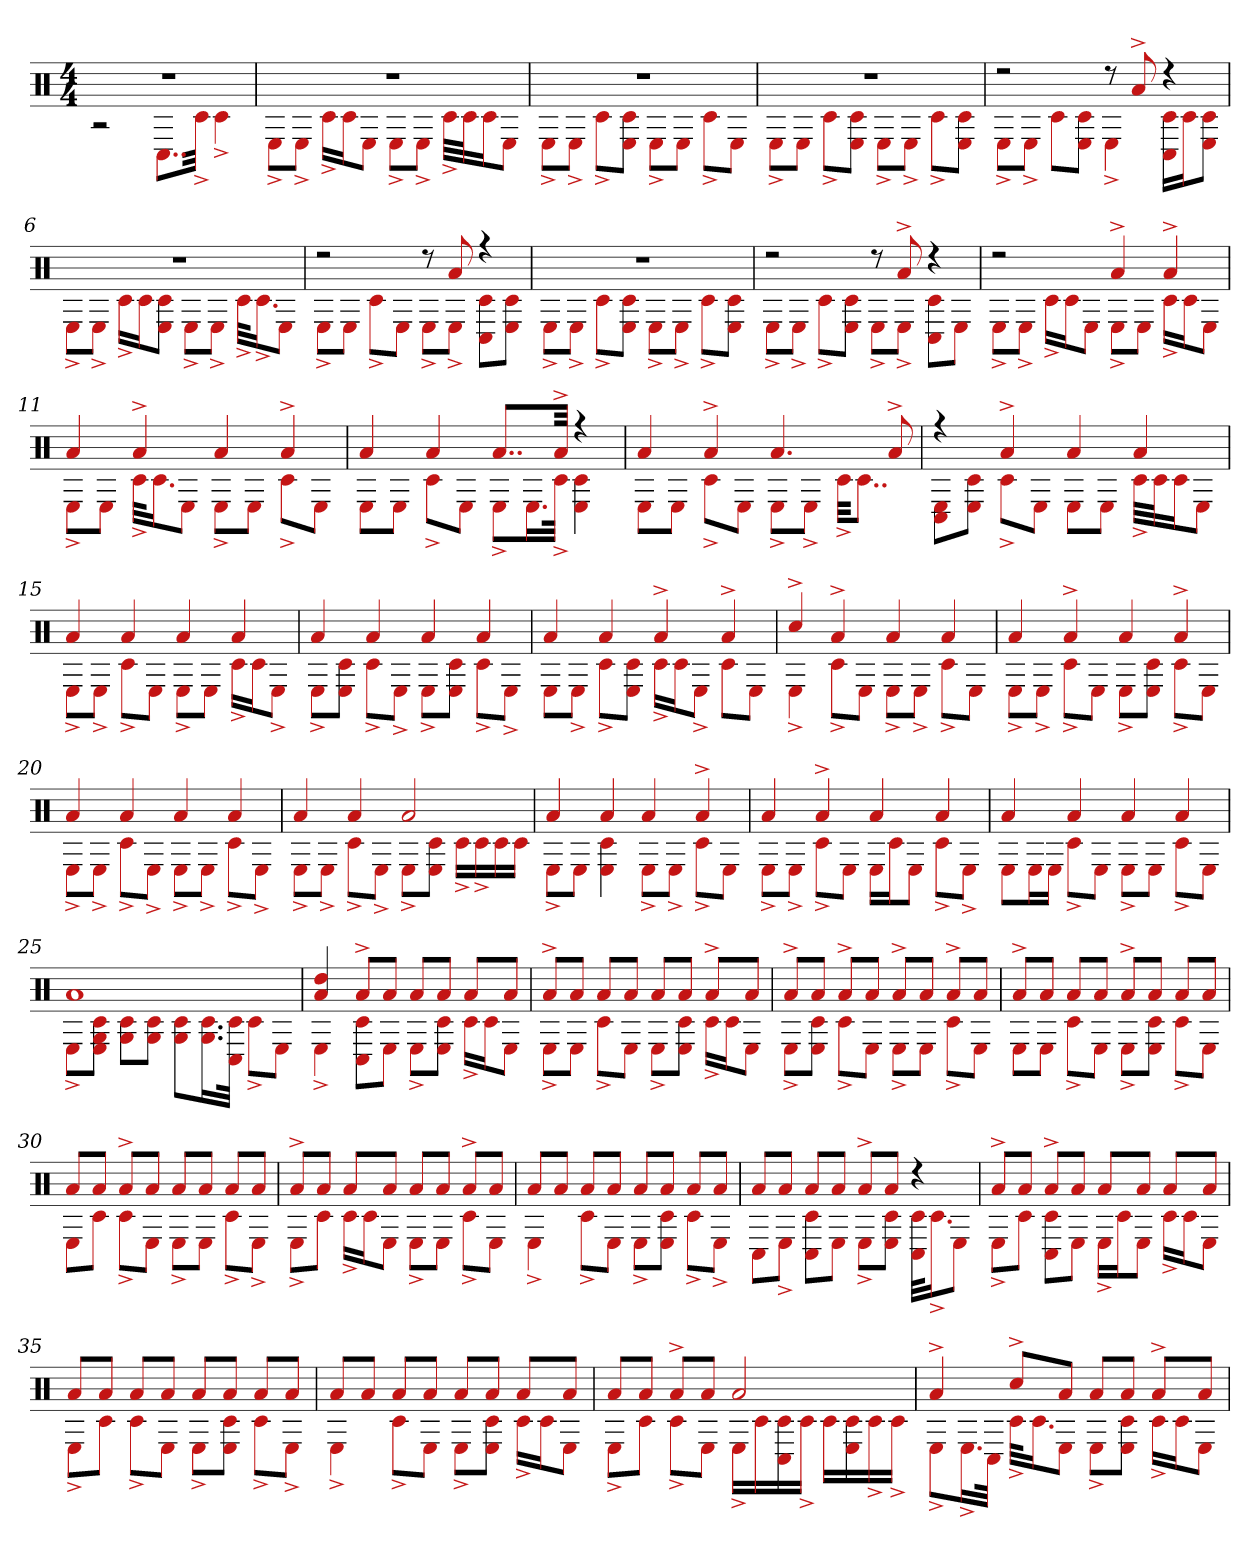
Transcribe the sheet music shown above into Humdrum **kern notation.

**kern
*part1
*staff1
*clefX
*k[]
*M4/4
=1
*^
1r	2r
.	8..C#L
.	32c#^Jkk
.	4c#^
=2	=2
1r	8E^L
.	8E^J
.	16c#^LL
.	16c#J
.	8EJ
.	8E^L
.	8E^J
.	32c#^LLL
.	32c#J
.	16c#J
.	8EJ
=3	=3
1r	8E^L
.	8E^J
.	8c#^L
.	8c# 8EJ
.	8E^L
.	8EJ
.	8c#^L
.	8EJ
=4	=4
1r	8E^L
.	8EJ
.	8c#^L
.	8c# 8EJ
.	8E^L
.	8E^J
.	8c#^L
.	8c# 8EJ
=5	=5
2r	8E^L
.	8E^J
.	8c#L
.	8c# 8EJ
8r	4E^
8a^	.
4r	16C# 16c#LL
.	16c#J
.	8c# 8EJ
=6	=6
1r	8E^L
.	8E^J
.	16c#^LL
.	16c#J
.	8E 8c#J
.	8E^L
.	8E^J
.	32c#^KLL
.	16.c#^J
.	8EJ
=7	=7
2r	8E^L
.	8EJ
.	8c#^L
.	8EJ
8r	8E^L
8a	8E^J
4r	8C# 8c#L
.	8c# 8EJ
=8	=8
1r	8E^L
.	8E^J
.	8c#^L
.	8c# 8EJ
.	8E^L
.	8E^J
.	8c#^L
.	8c# 8EJ
=9	=9
2r	8E^L
.	8E^J
.	8c#^L
.	8c# 8EJ
8r	8E^L
8a^	8E^J
4r	8C# 8c#L
.	8EJ
=10	=10
2r	8E^L
.	8E^J
.	16c#^LL
.	16c#J
.	8EJ
4a^	8E^L
.	8EJ
4a^	16c#^LL
.	16c#J
.	8EJ
=11	=11
4a	8E^L
.	8EJ
4a^	32c#^KLL
.	16.c#J
.	8EJ
4a	8E^L
.	8EJ
4a^	8c#^L
.	8EJ
=12	=12
4a	8EL
.	8EJ
4a	8c#^L
.	8EJ
8..aL	8E^L
.	16.EL
32a^Jkk	32c#^JJk
4r	4c# 4E
=13	=13
4a	8EL
.	8EJ
4a^	8c#^L
.	8EJ
4.a	8E^L
.	8E^J
.	32c#^KKL
.	8..c#J
8a^	.
=14	=14
4r	8C# 8EL
.	8c# 8EJ
4a^	8c#^L
.	8EJ
4a	8EL
.	8EJ
4a	32c#^LLL
.	32c#J
.	16c#J
.	8EJ
=15	=15
4a	8E^L
.	8E^J
4a	8c#^L
.	8EJ
4a	8E^L
.	8EJ
4a	16c#^LL
.	16c#J
.	8E^J
=16	=16
4a	8E^L
.	8c# 8EJ
4a	8c#^L
.	8E^J
4a	8E^L
.	8c# 8EJ
4a	8c#^L
.	8E^J
=17	=17
4a	8EL
.	8E^J
4a	8c#^L
.	8c# 8EJ
4a^	16c#^LL
.	16c#J
.	8E^J
4a^	8c#L
.	8EJ
=18	=18
4cc#^	4E^
4a^	8c#^L
.	8EJ
4a	8E^L
.	8E^J
4a	8c#^L
.	8EJ
=19	=19
4a	8E^L
.	8E^J
4a^	8c#^L
.	8EJ
4a	8E^L
.	8c# 8EJ
4a^	8c#^L
.	8EJ
=20	=20
4a	8E^L
.	8E^J
4a	8c#^L
.	8E^J
4a	8E^L
.	8E^J
4a	8c#^L
.	8E^J
=21	=21
4a	8E^L
.	8E^J
4a	8c#^L
.	8E^J
2a	8E^L
.	8c# 8EJ
.	16c#^LL
.	16c#^
.	16c#
.	16c#JJ
=22	=22
4a	8E^L
.	8EJ
4a	4c# 4E
4a	8E^L
.	8E^J
4a^	8c#^L
.	8EJ
=23	=23
4a	8E^L
.	8E^J
4a^	8c#^L
.	8EJ
4a	16ELL
.	16c#J
.	8EJ
4a	8c#^L
.	8E^J
=24	=24
4a	8EL
.	16EL
.	16EJJ
4a	8c#^L
.	8EJ
4a	8E^L
.	8EJ
4a	8c#^L
.	8EJ
=25	=25
1a	8E^L
.	8c# 8G 8EJ
.	8c# 8GL
.	8c# 8GJ
.	8c# 8GL
.	16.c# 16.GL
.	32C# 32c#JJk
.	8c#^L
.	8EJ
=26	=26
4dd 4a	4E^
8a^L	8C# 8c#L
8aJ	8EJ
8aL	8E^L
8aJ	8c# 8EJ
8aL	16c#^LL
.	16c#J
8aJ	8EJ
=27	=27
8a^L	8E^L
8aJ	8EJ
8aL	8c#^L
8aJ	8EJ
8aL	8E^L
8aJ	8c# 8EJ
8a^L	16c#^LL
.	16c#J
8aJ	8EJ
=28	=28
8a^L	8E^L
8aJ	8c# 8EJ
8a^L	8c#^L
8aJ	8EJ
8a^L	8E^L
8aJ	8EJ
8a^L	8c#^L
8aJ	8EJ
=29	=29
8a^L	8EL
8aJ	8EJ
8aL	8c#^L
8aJ	8EJ
8a^L	8E^L
8aJ	8c# 8EJ
8aL	8c#^L
8aJ	8EJ
=30	=30
8aL	8EL
8aJ	8c#J
8a^L	8c#^L
8aJ	8EJ
8aL	8E^L
8aJ	8EJ
8aL	8c#^L
8aJ	8E^J
=31	=31
8a^L	8E^L
8aJ	8c#J
8aL	16c#^LL
.	16c#J
8aJ	8EJ
8aL	8E^L
8aJ	8EJ
8a^L	8c#^L
8aJ	8EJ
=32	=32
8aL	4E^
8aJ	.
8aL	8c#^L
8aJ	8EJ
8aL	8E^L
8aJ	8c# 8EJ
8aL	8c#^L
8aJ	8E^J
=33	=33
8aL	8C#L
8aJ	8E^J
8aL	8C# 8c#L
8aJ	8EJ
8a^L	8E^L
8aJ	8E 8c#J
4r	32c# 32C#KLL
.	16.c#^J
.	8EJ
=34	=34
8a^L	8E^L
8aJ	8c#J
8a^L	8C# 8c#L
8aJ	8EJ
8aL	16E^LL
.	16c#J
8aJ	8EJ
8aL	16c#^LL
.	16c#J
8aJ	8EJ
=35	=35
8aL	8E^L
8aJ	8c#J
8aL	8c#^L
8aJ	8EJ
8aL	8E^L
8aJ	8E 8c#J
8aL	8c#^L
8aJ	8E^J
=36	=36
8aL	4E^
8aJ	.
8aL	8c#^L
8aJ	8EJ
8aL	8E^L
8aJ	8c# 8EJ
8aL	16c#^LL
.	16c#J
8aJ	8EJ
=37	=37
8aL	8E^L
8aJ	8c#J
8a^L	8c#^L
8aJ	8EJ
2a	16E^LL
.	16c#
.	16C# 16c#
.	16c#^JJ
.	16c#LL
.	16c# 16E
.	16c#^
.	16c#^JJ
=38	=38
4a^	8E^L
.	16.E^L
.	32C#JJk
8cc#^L	32c#^KLL
.	16.c#J
8aJ	8EJ
8aL	8E^L
8aJ	8E 8c#J
8a^L	16c#^LL
.	16c#J
8aJ	8EJ
*v	*v
=
*-
